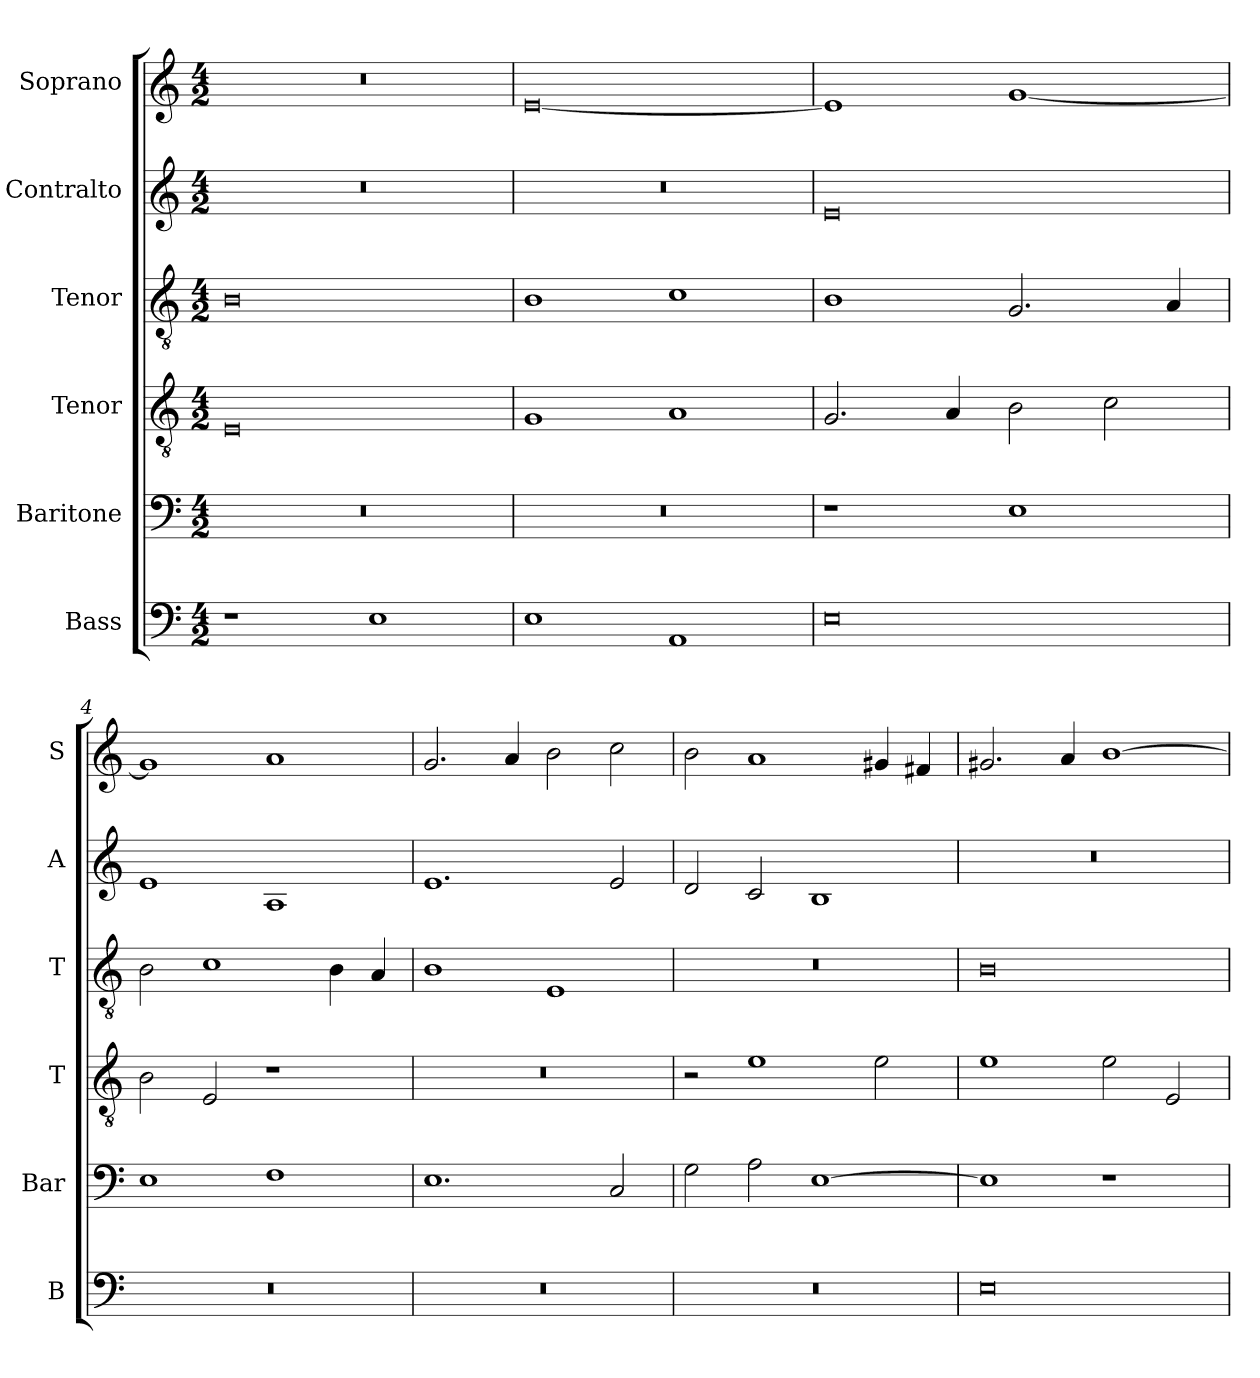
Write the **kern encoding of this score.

**kern	**kern	**kern	**kern	**kern	**kern
*part6	*part5	*part4	*part3	*part2	*part1
*staff6	*staff5	*staff4	*staff3	*staff2	*staff1
*I"Bass	*I"Baritone	*I"Tenor	*I"Tenor	*I"Contralto	*I"Soprano
*I'B	*I'Bar	*I'T	*I'T	*I'A	*I'S
*clefF4	*clefF4	*clefGv2	*clefGv2	*clefG2	*clefG2
*k[]	*k[]	*k[]	*k[]	*k[]	*k[]
*E:phr	*E:phr	*E:phr	*E:phr	*E:phr	*E:phr
*M4/2	*M4/2	*M4/2	*M4/2	*M4/2	*M4/2
=1	=1	=1	=1	=1	=1
1r	0r	0E	0B	0r	0r
1E	.	.	.	.	.
=2	=2	=2	=2	=2	=2
1E	0r	1G	1B	0r	[0e
1AA	.	1A	1c	.	.
=3	=3	=3	=3	=3	=3
0E	1r	2.G	1B	0e	1e]
.	.	4A	.	.	.
.	1E	2B	2.G	.	[1g
.	.	2c	.	.	.
.	.	.	4A	.	.
=4	=4	=4	=4	=4	=4
0r	1E	2B	2B	1e	1g]
.	.	2E	1c	.	.
.	1F	1r	.	1A	1a
.	.	.	4B	.	.
.	.	.	4A	.	.
=5	=5	=5	=5	=5	=5
0r	1.E	0r	1B	1.e	2.g
.	.	.	.	.	4a
.	.	.	1E	.	2b
.	2C	.	.	2e	2cc
=6	=6	=6	=6	=6	=6
0r	2G	2r	0r	2d	2b
.	2A	1e	.	2c	1a
.	[1E	.	.	1B	.
.	.	2e	.	.	4g#X
.	.	.	.	.	4f#X
=7	=7	=7	=7	=7	=7
0E	1E]	1e	0B	0r	2.g#X
.	.	.	.	.	4a
.	1r	2e	.	.	[1b
.	.	2E	.	.	.
=	=	=	=	=	=
*-	*-	*-	*-	*-	*-
